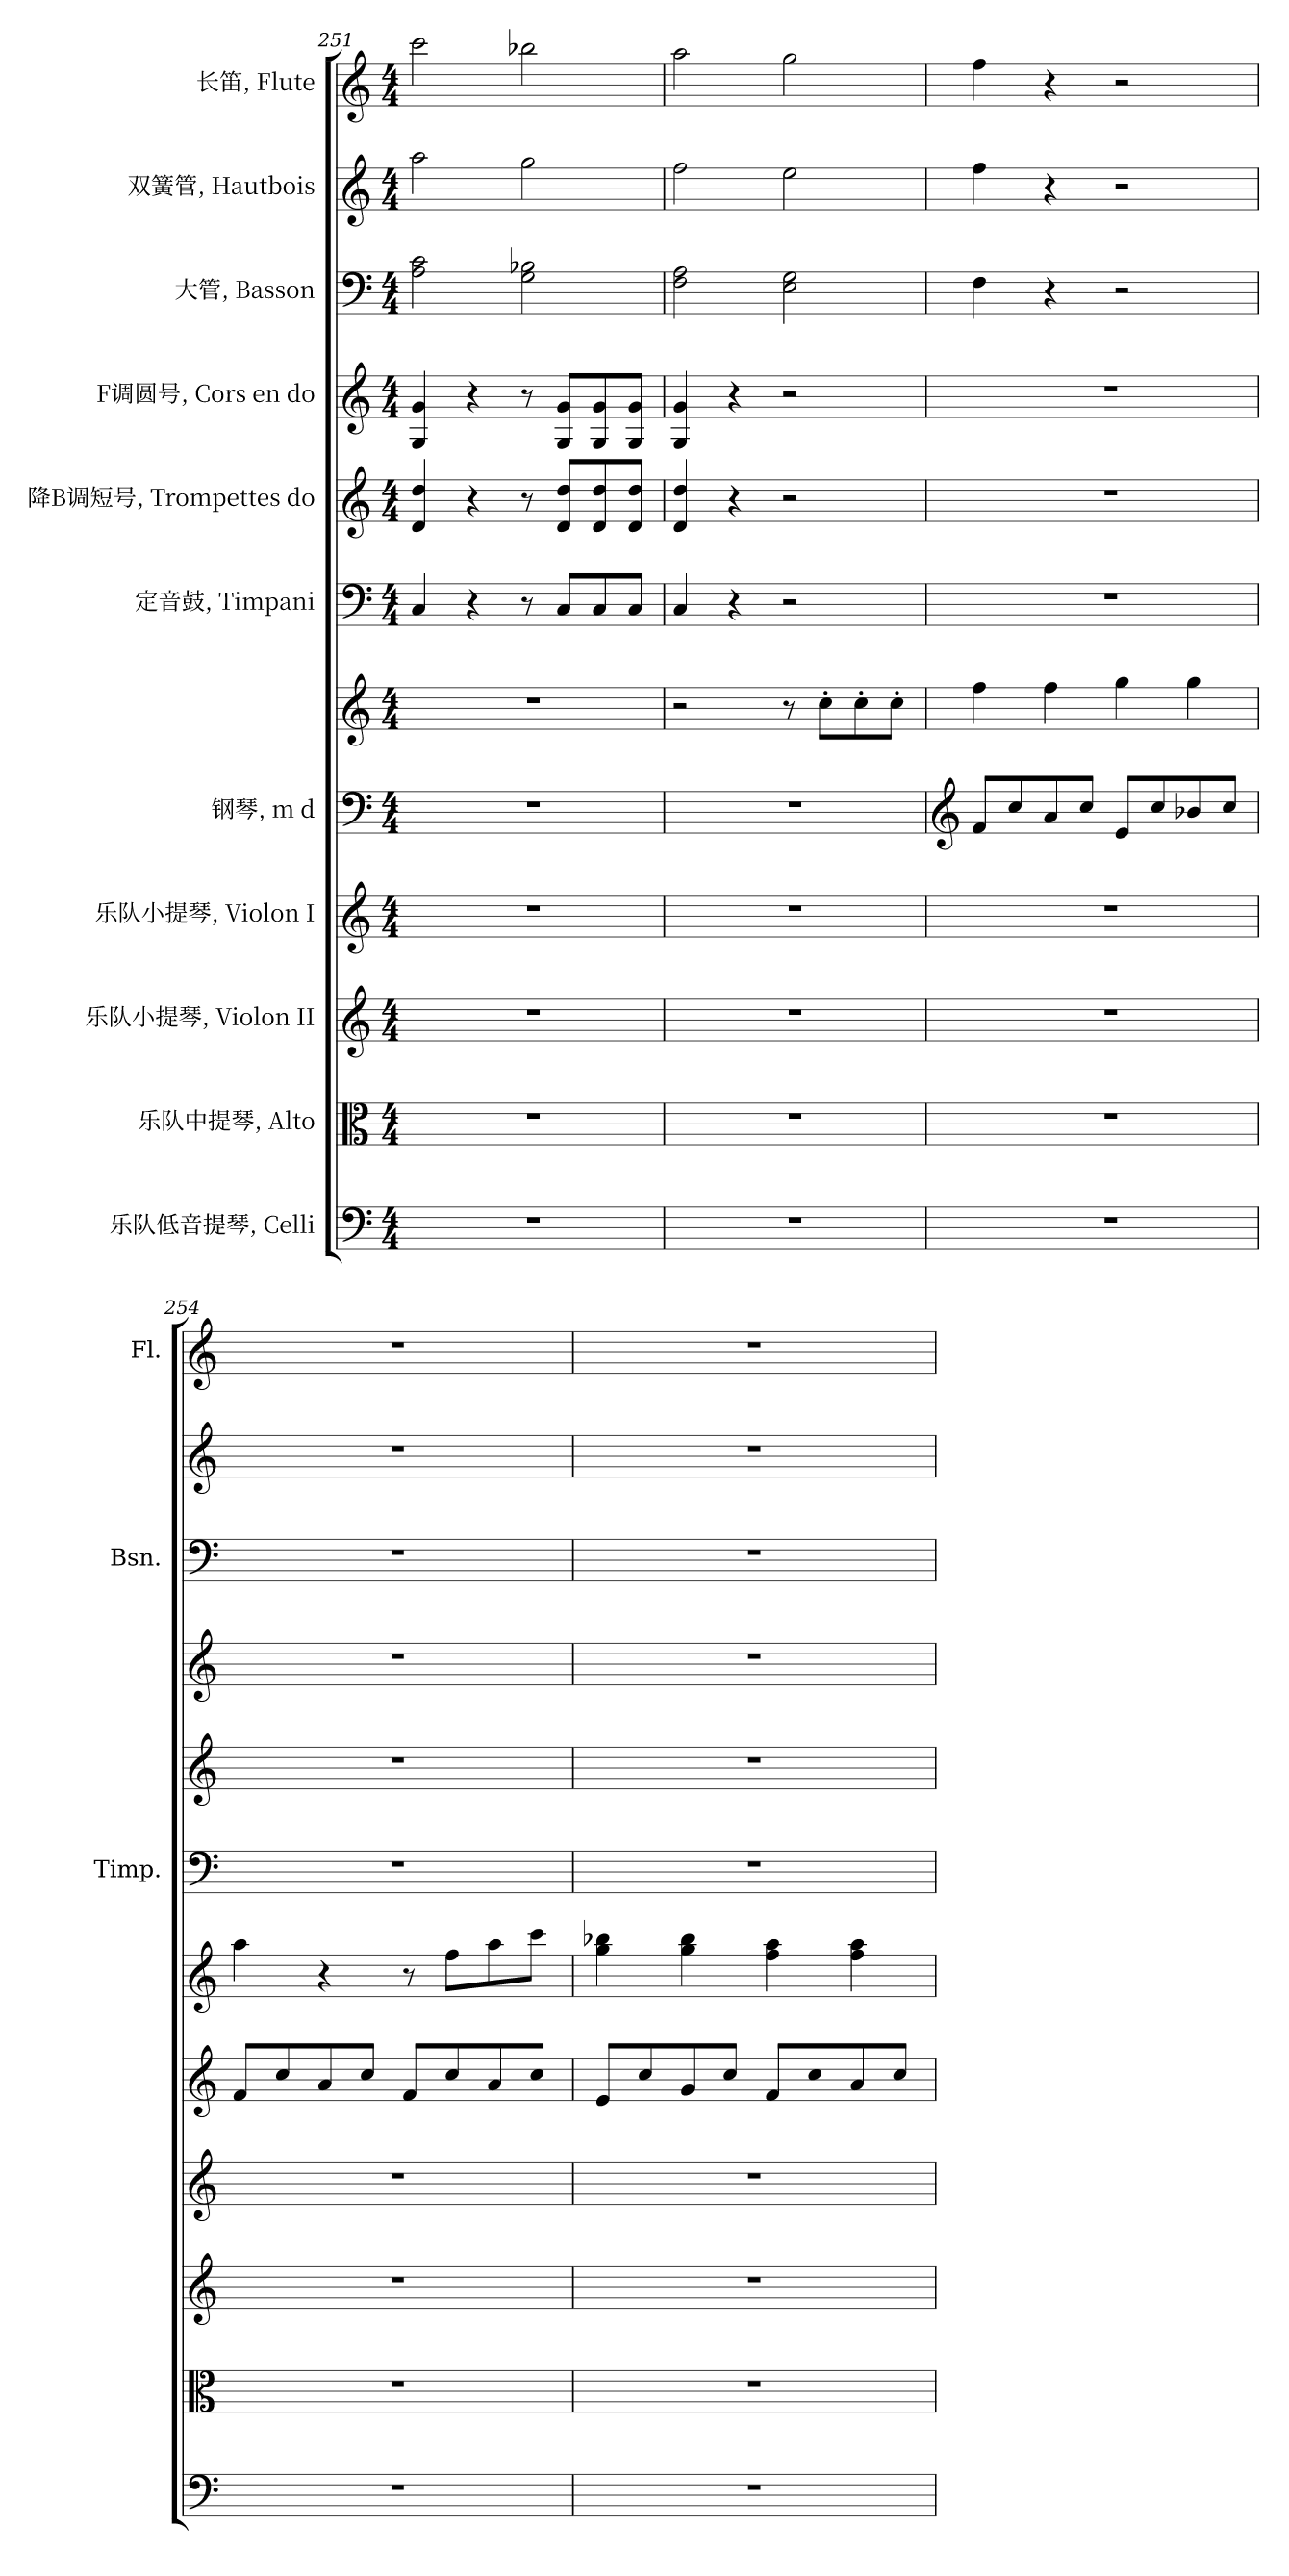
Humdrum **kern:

**kern	**kern	**kern	**kern	**kern	**kern	**kern	**kern	**kern	**kern	**kern	**kern
*part11	*part10	*part9	*part8	*part7	*part7	*part6	*part5	*part4	*part3	*part2	*part1
*staff12	*staff11	*staff10	*staff9	*staff8	*staff7	*staff6	*staff5	*staff4	*staff3	*staff2	*staff1
*I"乐队低音提琴, Celli	*I"乐队中提琴, Alto	*I"乐队小提琴, Violon II	*I"乐队小提琴, Violon I	*I"钢琴, m d	*	*I"定音鼓, Timpani	*I"降B调短号, Trompettes do	*I"F调圆号, Cors en do	*I"大管, Basson	*I"双簧管, Hautbois	*I"长笛, Flute
*	*	*	*	*	*	*I'Timp.	*	*	*I'Bsn.	*	*I'Fl.
!!LO:PB:g=z
*clefF4	*clefC3	*clefG2	*clefG2	*clefF4	*clefG2	*clefF4	*clefG2	*clefG2	*clefF4	*clefG2	*clefG2
*ITrd7c12	*	*	*	*	*	*	*ITrd1c2	*ITrd4c7	*	*	*
*k[]	*k[]	*k[]	*k[]	*k[]	*k[]	*k[]	*k[b-e-]	*k[b-]	*k[]	*k[]	*k[]
*M4/4	*M4/4	*M4/4	*M4/4	*M4/4	*M4/4	*M4/4	*M4/4	*M4/4	*M4/4	*M4/4	*M4/4
=251	=251	=251	=251	=251	=251	=251	=251	=251	=251	=251	=251
1r	1r	1r	1r	1r	1r	4C/	4c/ 4cc/	4C/ 4c/	2A\ 2c\	2aa\	2ccc\
.	.	.	.	.	.	4r	4r	4r	.	.	.
.	.	.	.	.	.	8r	8r	8r	2G\ 2B-X\	2gg\	2bb-X\
.	.	.	.	.	.	8C/L	8c/ 8cc/L	8C/ 8c/L	.	.	.
.	.	.	.	.	.	8C/	8c/ 8cc/	8C/ 8c/	.	.	.
.	.	.	.	.	.	8C/J	8c/ 8cc/J	8C/ 8c/J	.	.	.
=252	=252	=252	=252	=252	=252	=252	=252	=252	=252	=252	=252
1r	1r	1r	1r	1r	2r	4C/	4c/ 4cc/	4C/ 4c/	2F\ 2A\	2ff\	2aa\
.	.	.	.	.	.	4r	4r	4r	.	.	.
.	.	.	.	.	8r	2r	2r	2r	2E\ 2G\	2ee\	2gg\
.	.	.	.	.	8cc'\L	.	.	.	.	.	.
.	.	.	.	.	8cc'\	.	.	.	.	.	.
.	.	.	.	.	8cc'\J	.	.	.	.	.	.
=253	=253	=253	=253	=253	=253	=253	=253	=253	=253	=253	=253
*	*	*	*	*clefG2	*	*	*	*	*	*	*
1r	1r	1r	1r	8f/L	4ff\	1r	1r	1r	4F\	4ff\	4ff\
.	.	.	.	8cc/	.	.	.	.	.	.	.
.	.	.	.	8a/	4ff\	.	.	.	4r	4r	4r
.	.	.	.	8cc/J	.	.	.	.	.	.	.
.	.	.	.	8e/L	4gg\	.	.	.	2r	2r	2r
.	.	.	.	8cc/	.	.	.	.	.	.	.
.	.	.	.	8b-X/	4gg\	.	.	.	.	.	.
.	.	.	.	8cc/J	.	.	.	.	.	.	.
=254	=254	=254	=254	=254	=254	=254	=254	=254	=254	=254	=254
1r	1r	1r	1r	8f/L	4aa\	1r	1r	1r	1r	1r	1r
.	.	.	.	8cc/	.	.	.	.	.	.	.
.	.	.	.	8a/	4r	.	.	.	.	.	.
.	.	.	.	8cc/J	.	.	.	.	.	.	.
.	.	.	.	8f/L	8r	.	.	.	.	.	.
.	.	.	.	8cc/	8ff\L	.	.	.	.	.	.
.	.	.	.	8a/	8aa\	.	.	.	.	.	.
.	.	.	.	8cc/J	8ccc\J	.	.	.	.	.	.
=255	=255	=255	=255	=255	=255	=255	=255	=255	=255	=255	=255
1r	1r	1r	1r	8e/L	4gg\ 4bb-X\	1r	1r	1r	1r	1r	1r
.	.	.	.	8cc/	.	.	.	.	.	.	.
.	.	.	.	8g/	4gg\ 4bb-\	.	.	.	.	.	.
.	.	.	.	8cc/J	.	.	.	.	.	.	.
.	.	.	.	8f/L	4ff\ 4aa\	.	.	.	.	.	.
.	.	.	.	8cc/	.	.	.	.	.	.	.
.	.	.	.	8a/	4ff\ 4aa\	.	.	.	.	.	.
.	.	.	.	8cc/J	.	.	.	.	.	.	.
=	=	=	=	=	=	=	=	=	=	=	=
*-	*-	*-	*-	*-	*-	*-	*-	*-	*-	*-	*-
